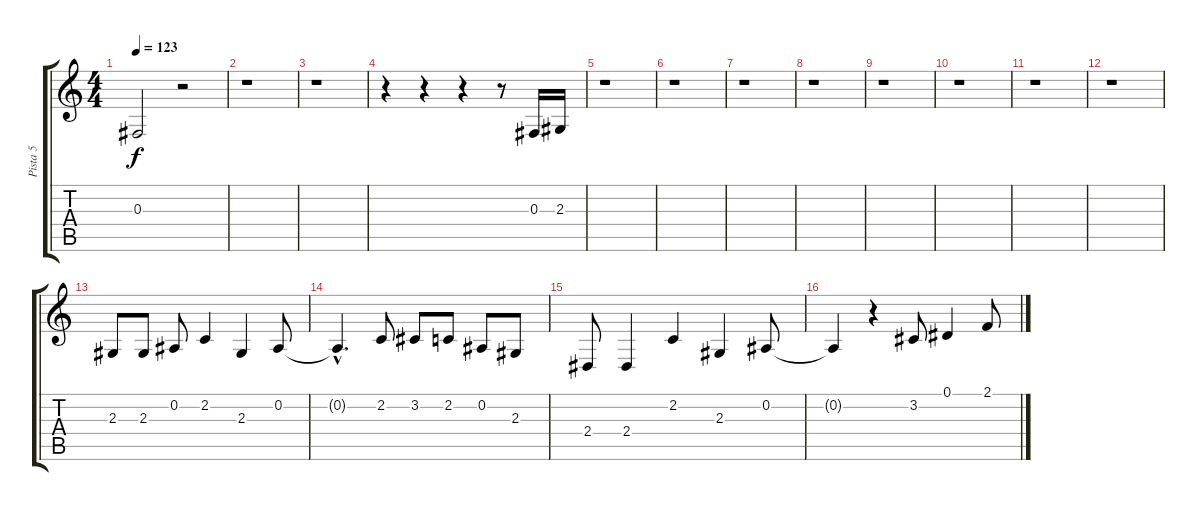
\track ("Pista 5" "Pista 5") {instrument cello}
\staff {score tabs}
\tuning (Eb4 Bb3 Gb3 Db3 Ab2 Eb2) {hide}
\ts (4 4)
\tempo 123
\clef g2
\ks c
0.3.2{dy f} r.2 |
r.1 |
r.1 |
r.4 r.4 r.4 r.8 0.3.16 2.3.16 |
r.1 |
r.1 |
r.1 |
r.1 |
r.1 |
r.1 |
r.1 |
r.1 |
2.3.8 2.3.8 0.2.8 2.2.4 2.3.4 0.2.8 |
0.2{hac t}.4{d} 2.2.8 3.2.8 2.2.8 0.2.8 2.3.8 |
2.4.8 2.4.4 2.2.4 2.3.4 0.2.8 |
0.2{t}.4 r.4 3.2.8 0.1.4 2.1.8
